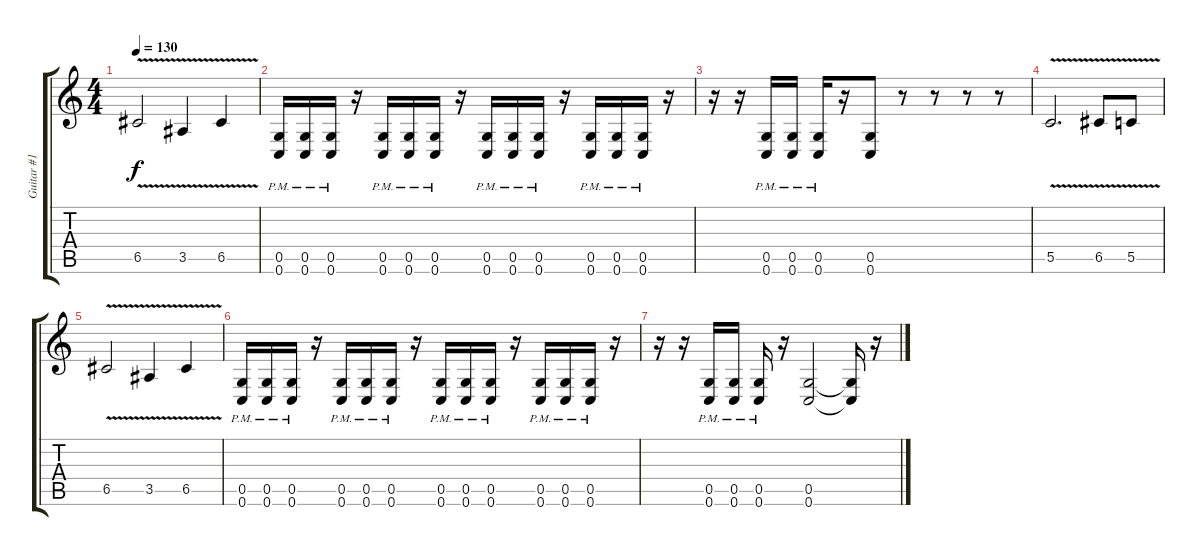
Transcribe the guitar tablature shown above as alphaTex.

\track ("Guitar #1" "Guitar #1") {instrument distortionguitar}
\staff {score tabs}
\tuning (D4 A3 F3 C3 G2 C2) {hide}
\ts (4 4)
\tempo 130
\clef g2
\ks c
6.5{v}.2{dy f} 3.5{v}.4 6.5{v}.4 |
(0.5{pm} 0.6{pm}).16 (0.5{pm} 0.6{pm}).16 (0.5{pm} 0.6{pm}).16 r.16 (0.5{pm} 0.6{pm}).16 (0.5{pm} 0.6{pm}).16 (0.5{pm} 0.6{pm}).16 r.16 (0.5{pm} 0.6{pm}).16 (0.5{pm} 0.6{pm}).16 (0.5{pm} 0.6{pm}).16 r.16 (0.5{pm} 0.6{pm}).16 (0.5{pm} 0.6{pm}).16 (0.5{pm} 0.6{pm}).16 r.16 |
r.16 r.16 (0.5{pm} 0.6{pm}).16 (0.5{pm} 0.6{pm}).16 (0.5{pm} 0.6{pm}).16 r.16 (0.5 0.6).8 r.8 r.8 r.8 r.8 |
5.5{v}.2{d} 6.5{v}.8 5.5{v}.8 |
6.5{v}.2 3.5{v}.4 6.5{v}.4 |
(0.5{pm} 0.6{pm}).16 (0.5{pm} 0.6{pm}).16 (0.5{pm} 0.6{pm}).16 r.16 (0.5{pm} 0.6{pm}).16 (0.5{pm} 0.6{pm}).16 (0.5{pm} 0.6{pm}).16 r.16 (0.5{pm} 0.6{pm}).16 (0.5{pm} 0.6{pm}).16 (0.5{pm} 0.6{pm}).16 r.16 (0.5{pm} 0.6{pm}).16 (0.5{pm} 0.6{pm}).16 (0.5{pm} 0.6{pm}).16 r.16 |
r.16 r.16 (0.5{pm} 0.6{pm}).16 (0.5{pm} 0.6{pm}).16 (0.5{pm} 0.6{pm}).16 r.16 (0.5 0.6).2 (0.5{t} 0.6{t}).16 r.16
